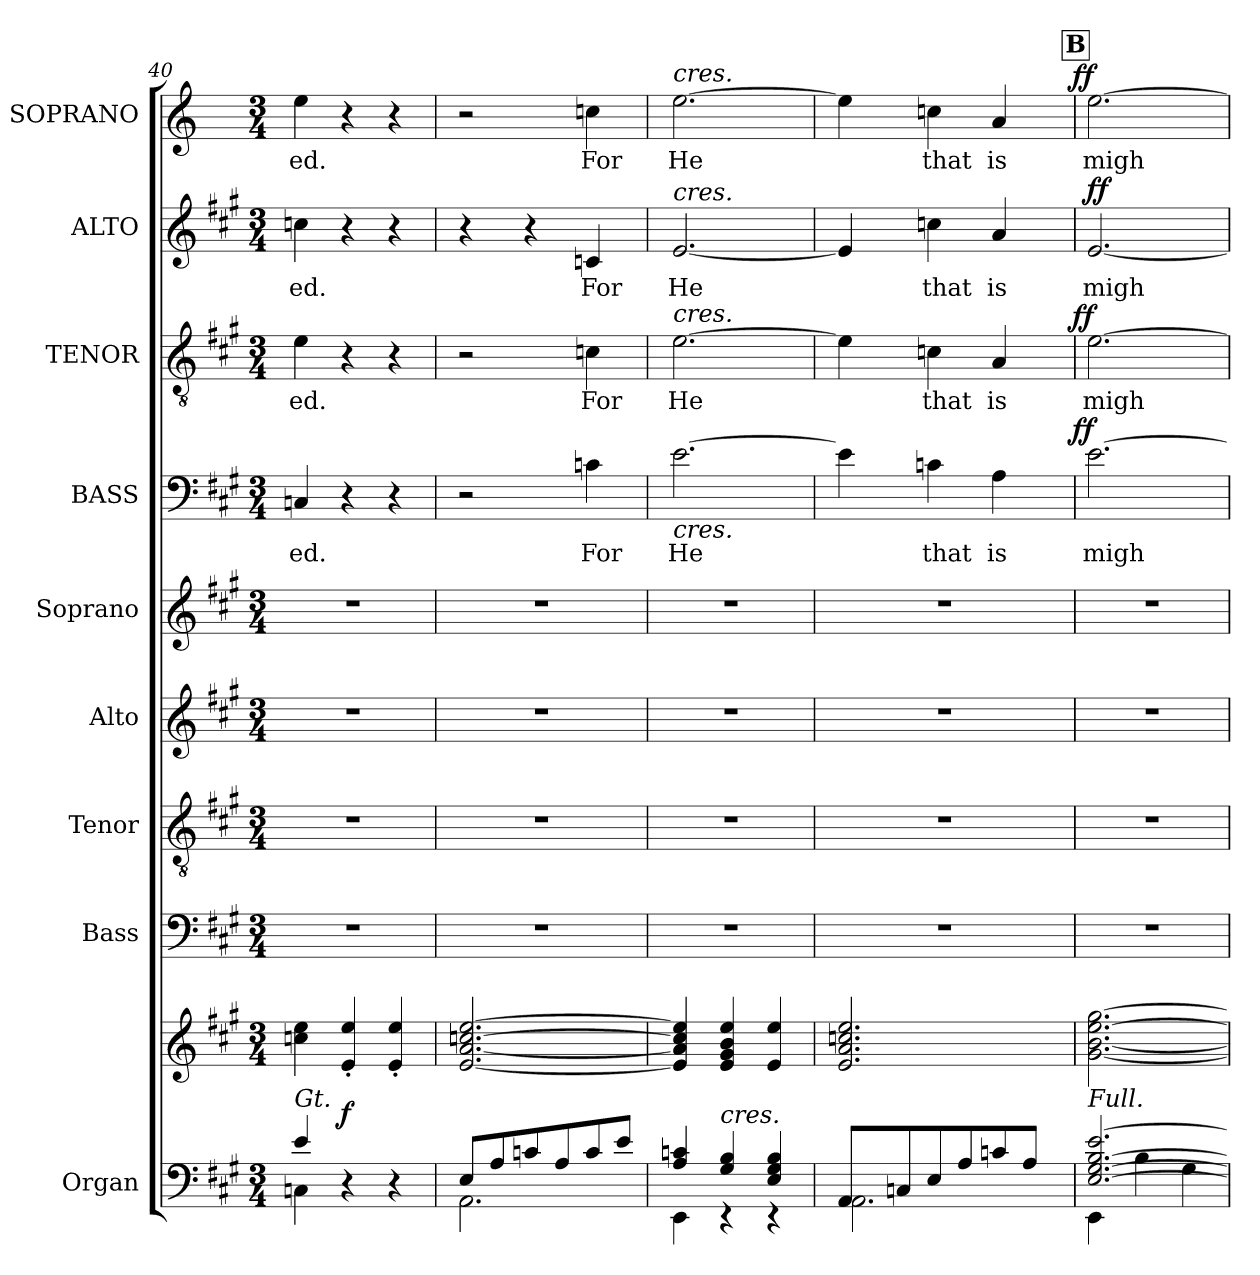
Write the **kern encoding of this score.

**kern	**kern	**dynam	**kern	**kern	**kern	**kern	**kern	**text	**dynam	**kern	**text	**dynam	**kern	**text	**dynam	**kern	**text	**dynam
*part9	*part9	*part9	*part8	*part7	*part6	*part5	*part4	*part4	*part4	*part3	*part3	*part3	*part2	*part2	*part2	*part1	*part1	*part1
*staff10	*staff9	*staff9/10	*staff8	*staff7	*staff6	*staff5	*staff4	*staff4	*staff4	*staff3	*staff3	*staff3	*staff2	*staff2	*staff2	*staff1	*staff1	*staff1
*I"Organ	*	*	*I"Bass	*I"Tenor	*I"Alto	*I"Soprano	*I"BASS	*	*	*I"TENOR	*	*	*I"ALTO	*	*	*I"SOPRANO	*	*
*I'Org.	*	*	*I'B.	*I'T.	*I'A.	*I'S.	*I'B.	*	*	*I'T.	*	*	*I'A.	*	*	*I'S.	*	*
*clefF4	*clefG2	*	*clefF4	*clefGv2	*clefG2	*clefG2	*clefF4	*	*	*clefGv2	*	*	*clefG2	*	*	*clefG2	*	*
*	*	*	*	*ITrd7c12	*	*	*	*	*	*ITrd7c12	*	*	*	*	*	*	*	*
*k[f#c#g#]	*k[f#c#g#]	*	*k[f#c#g#]	*k[f#c#g#]	*k[f#c#g#]	*k[f#c#g#]	*k[f#c#g#]	*	*	*k[f#c#g#]	*	*	*k[f#c#g#]	*	*	*k[]	*	*
*A:	*A:	*	*A:	*A:	*A:	*A:	*A:	*	*	*A:	*	*	*A:	*	*	*C:	*	*
*M3/4	*M3/4	*	*M3/4	*M3/4	*M3/4	*M3/4	*M3/4	*	*	*M3/4	*	*	*M3/4	*	*	*M3/4	*	*
=40	=40	=40	=40	=40	=40	=40	=40	=40	=40	=40	=40	=40	=40	=40	=40	=40	=40	=40
*^	*	*	*	*	*	*	*	*	*	*	*	*	*	*	*	*	*	*
!	!	!	!	!LO:N:vis=1	!LO:N:vis=1	!LO:N:vis=1	!LO:N:vis=1	!	!	!	!	!	!	!	!	!	!	!	!
!	!	!	!	!	!	!	!	!	!LO:LY:b:color=#000000	!	!	!	!	!	!	!	!	!	!
!	!	!	!	!	!	!	!	!	!	!	!	!LO:LY:b:color=#000000	!	!	!	!	!	!	!
!	!	!	!	!	!	!	!	!	!	!	!	!	!	!	!LO:LY:b:color=#000000	!	!	!	!
!LO:TX:a:i:t=Gt.	!	!	!	!	!	!	!	!	!	!	!	!	!	!	!	!	!	!	!
!	!	!	!	!	!	!	!	!	!	!	!	!	!	!	!	!	!	!LO:LY:b:color=#000000	!
4ei/	4Cni\	4ccni\ 4eei	.	2.r	2.r	2.r	2.r	4Cni/	-ed.	.	4Ei\	-ed.	.	4ccni\	-ed.	.	4eei\	-ed.	.
4r	2ryy	4ei/' 4eei'	f	.	.	.	.	4r	.	.	4r	.	.	4r	.	.	4r	.	.
4r	.	4ei/' 4eei'	.	.	.	.	.	4r	.	.	4r	.	.	4r	.	.	4r	.	.
=41	=41	=41	=41	=41	=41	=41	=41	=41	=41	=41	=41	=41	=41	=41	=41	=41	=41	=41	=41
!	!	!	!	!LO:N:vis=1	!LO:N:vis=1	!LO:N:vis=1	!LO:N:vis=1	!	!	!	!	!	!	!	!	!	!	!	!
8Ei/L	2.AAi\	[2.ei/ [2.ai [2.ccni [2.eei	.	2.r	2.r	2.r	2.r	2r	.	.	2r	.	.	4r	.	.	2r	.	.
8Ai/	.	.	.	.	.	.	.	.	.	.	.	.	.	.	.	.	.	.	.
8cni/	.	.	.	.	.	.	.	.	.	.	.	.	.	4r	.	.	.	.	.
8Ai/	.	.	.	.	.	.	.	.	.	.	.	.	.	.	.	.	.	.	.
!	!	!	!	!	!	!	!	!	!LO:LY:b:color=#000000	!	!	!	!	!	!	!	!	!	!
!	!	!	!	!	!	!	!	!	!	!	!	!LO:LY:b:color=#000000	!	!	!	!	!	!	!
!	!	!	!	!	!	!	!	!	!	!	!	!	!	!	!LO:LY:b:color=#000000	!	!	!	!
!	!	!	!	!	!	!	!	!	!	!	!	!	!	!	!	!	!	!LO:LY:b:color=#000000	!
8ci/	.	.	.	.	.	.	.	4cni\	For	.	4Cni\	For	.	4cni/	For	.	4ccni\	For	.
8ei/J	.	.	.	.	.	.	.	.	.	.	.	.	.	.	.	.	.	.	.
=42	=42	=42	=42	=42	=42	=42	=42	=42	=42	=42	=42	=42	=42	=42	=42	=42	=42	=42	=42
!	!	!	!	!LO:N:vis=1	!LO:N:vis=1	!LO:N:vis=1	!LO:N:vis=1	!	!	!	!	!	!	!	!	!	!	!	!
!	!	!	!	!	!	!	!	!	!LO:LY:b:color=#000000	!	!	!	!	!	!	!	!	!	!
!	!	!	!	!	!	!	!	!	!	!	!	!LO:LY:b:color=#000000	!	!	!	!	!	!	!
!	!	!	!	!	!	!	!	!	!	!	!	!	!	!	!LO:LY:b:color=#000000	!	!	!	!
!	!	!	!	!	!	!	!	!	!	!	!	!	!	!	!	!	!LO:TX:a:i:t=cres.	!	!
!	!	!	!	!	!	!	!	!	!	!	!	!	!	!LO:TX:a:i:t=cres.	!	!	!	!	!
!	!	!	!	!	!	!	!	!	!	!	!LO:TX:a:i:t=cres.	!	!	!	!	!	!	!	!
!	!	!	!	!	!	!	!	!LO:TX:b:i:t=cres.	!	!	!	!	!	!	!	!	!	!	!
!	!	!	!	!	!	!	!	!	!	!	!	!	!	!	!	!	!	!LO:LY:b:color=#000000	!
4Ai/ 4cni	4EEi\	4ei/] 4ai] 4cci] 4eei]	.	2.r	2.r	2.r	2.r	[2.ei\	He	.	[2.Ei\	He	.	[2.ei/	He	.	[2.eei\	He	.
!LO:TX:a:i:t=cres.	!	!	!	!	!	!	!	!	!	!	!	!	!	!	!	!	!	!	!
4G#i/ 4Bi	4r	4ei/ 4g#i 4bi 4eei	.	.	.	.	.	.	.	.	.	.	.	.	.	.	.	.	.
4Ei/ 4G#i 4Bi	4r	4ei/ 4eei	.	.	.	.	.	.	.	.	.	.	.	.	.	.	.	.	.
=43	=43	=43	=43	=43	=43	=43	=43	=43	=43	=43	=43	=43	=43	=43	=43	=43	=43	=43	=43
!	!	!	!	!LO:N:vis=1	!LO:N:vis=1	!LO:N:vis=1	!LO:N:vis=1	!	!	!	!	!	!	!	!	!	!	!	!
*	*	*	*	*	*	*	*	*^	*	*	*^	*	*	*	*	*	*^	*	*
8AAi/L	2.AAi\	2.ei/ 2.ai 2.ccni 2.eei	.	2.r	2.r	2.r	2.r	4ei\]	2ryy	.	.	4Ei\]	2ryy	.	.	4ei/]	.	.	4eei\]	2ryy	.	.
8Cni/	.	.	.	.	.	.	.	.	.	.	.	.	.	.	.	.	.	.	.	.	.	.
!	!	!	!	!	!	!	!	!	!	!LO:LY:b:color=#000000	!	!	!	!	!	!	!	!	!	!	!	!
!	!	!	!	!	!	!	!	!	!	!	!	!	!	!LO:LY:b:color=#000000	!	!	!	!	!	!	!	!
!	!	!	!	!	!	!	!	!	!	!	!	!	!	!	!	!	!LO:LY:b:color=#000000	!	!	!	!	!
!	!	!	!	!	!	!	!	!	!	!	!	!	!	!	!	!	!	!	!	!	!LO:LY:b:color=#000000	!
8Ei/	.	.	.	.	.	.	.	4cni\	.	that	.	4Cni\	.	that	.	4ccni\	that	.	4ccni\	.	that	.
8Ai/	.	.	.	.	.	.	.	.	.	.	.	.	.	.	.	.	.	.	.	.	.	.
!	!	!	!	!	!	!	!	!	!	!LO:LY:b:color=#000000	!	!	!	!	!	!	!	!	!	!	!	!
!	!	!	!	!	!	!	!	!	!	!	!	!	!	!LO:LY:b:color=#000000	!	!	!	!	!	!	!	!
!	!	!	!	!	!	!	!	!	!	!	!	!	!	!	!	!	!LO:LY:b:color=#000000	!	!	!	!	!
!	!	!	!	!	!	!	!	!	!	!	!	!	!	!	!	!	!	!	!	!	!LO:LY:b:color=#000000	!
8cni/	.	.	.	.	.	.	.	4Ai\	8ryy	is	.	4AAi/	8ryy	is	.	4ai/	is	.	4ai/	8ryy	is	.
8Ai/J	.	.	.	.	.	.	.	.	16ryy	.	.	.	16ryy	.	.	.	.	.	.	16ryy	.	.
.	.	.	.	.	.	.	.	.	32ryy	.	.	.	32ryy	.	.	.	.	.	.	32ryy	.	.
.	.	.	.	.	.	.	.	.	64ryy	.	.	.	64ryy	.	.	.	.	.	.	64ryy	.	.
.	.	.	.	.	.	.	.	.	128...ryy	.	.	.	128...ryy	.	.	.	.	.	.	128...ryy	.	.
.	.	.	.	.	.	.	.	.	1024ryy	.	ff	.	1024ryy	.	ff	.	.	.	.	1024ryy	.	ff
!!LO:REH:place=s1:B:color=#000000:enc=box:fs=14.284:t=B
=44	=44	=44	=44	=44	=44	=44	=44	=44	=44	=44	=44	=44	=44	=44	=44	=44	=44	=44	=44	=44	=44	=44
!	!	!	!	!LO:N:vis=1	!LO:N:vis=1	!LO:N:vis=1	!LO:N:vis=1	!	!	!	!	!	!	!	!	!	!	!	!	!	!	!
*	*	*	*	*	*	*	*	*v	*v	*	*	*	*	*	*	*	*	*	*v	*v	*	*
*	*	*	*	*	*	*	*	*	*	*	*v	*v	*	*	*	*	*	*	*	*
*	*	*	*	*	*	*	*	*^	*	*	*^	*	*	*	*	*	*^	*	*
!	!	!	!	!	!	!	!	!	!	!LO:LY:b:color=#000000	!	!	!	!	!	!	!	!	!	!	!	!
*	*	*	*	*	*	*	*	*v	*v	*	*	*	*	*	*	*	*	*	*v	*v	*	*
*	*	*	*	*	*	*	*	*	*	*	*v	*v	*	*	*	*	*	*	*	*
*	*	*	*	*	*	*	*	*^	*	*	*^	*	*	*	*	*	*^	*	*
!	!	!	!	!	!	!	!	!	!	!	!	!	!	!LO:LY:b:color=#000000	!	!	!	!	!	!	!	!
*	*	*	*	*	*	*	*	*v	*v	*	*	*	*	*	*	*	*	*	*v	*v	*	*
*	*	*	*	*	*	*	*	*	*	*	*v	*v	*	*	*	*	*	*	*	*
*	*	*	*	*	*	*	*	*^	*	*	*^	*	*	*	*	*	*^	*	*
!	!	!	!	!	!	!	!	!	!	!	!	!	!	!	!	!	!LO:LY:b:color=#000000	!	!	!	!	!
*	*	*	*	*	*	*	*	*v	*v	*	*	*	*	*	*	*	*	*	*v	*v	*	*
*	*	*	*	*	*	*	*	*	*	*	*v	*v	*	*	*	*	*	*	*	*
*	*	*	*	*	*	*	*	*^	*	*	*^	*	*	*	*	*	*^	*	*
!LO:TX:a:i:t=Full.	!	!	!	!	!	!	!	!	!	!	!	!	!	!	!	!	!	!	!	!	!	!
!	!	!	!	!	!	!	!	!	!	!	!	!	!	!	!	!	!	!	!	!	!LO:LY:b:color=#000000	!
*	*	*	*	*	*	*	*	*v	*v	*	*	*	*	*	*	*	*	*	*v	*v	*	*
*	*	*	*	*	*	*	*	*	*	*	*v	*v	*	*	*	*	*	*	*	*
[2.Ei/ [2.G#i [2.Bi [2.ei	4EEi\	[2.g#i\ [2.bi [2.eei [2.gg#i	.	2.r	2.r	2.r	2.r	[2.ei\	migh-	.	[2.Ei\	migh-	.	[2.ei/	migh-	ff	[2.eei\	migh-	.
.	4Bi\	.	.	.	.	.	.	.	.	.	.	.	.	.	.	.	.	.	.
.	4G#i\	.	.	.	.	.	.	.	.	.	.	.	.	.	.	.	.	.	.
*v	*v	*	*	*	*	*	*	*	*	*	*	*	*	*	*	*	*	*	*
=	=	=	=	=	=	=	=	=	=	=	=	=	=	=	=	=	=	=
*-	*-	*-	*-	*-	*-	*-	*-	*-	*-	*-	*-	*-	*-	*-	*-	*-	*-	*-
